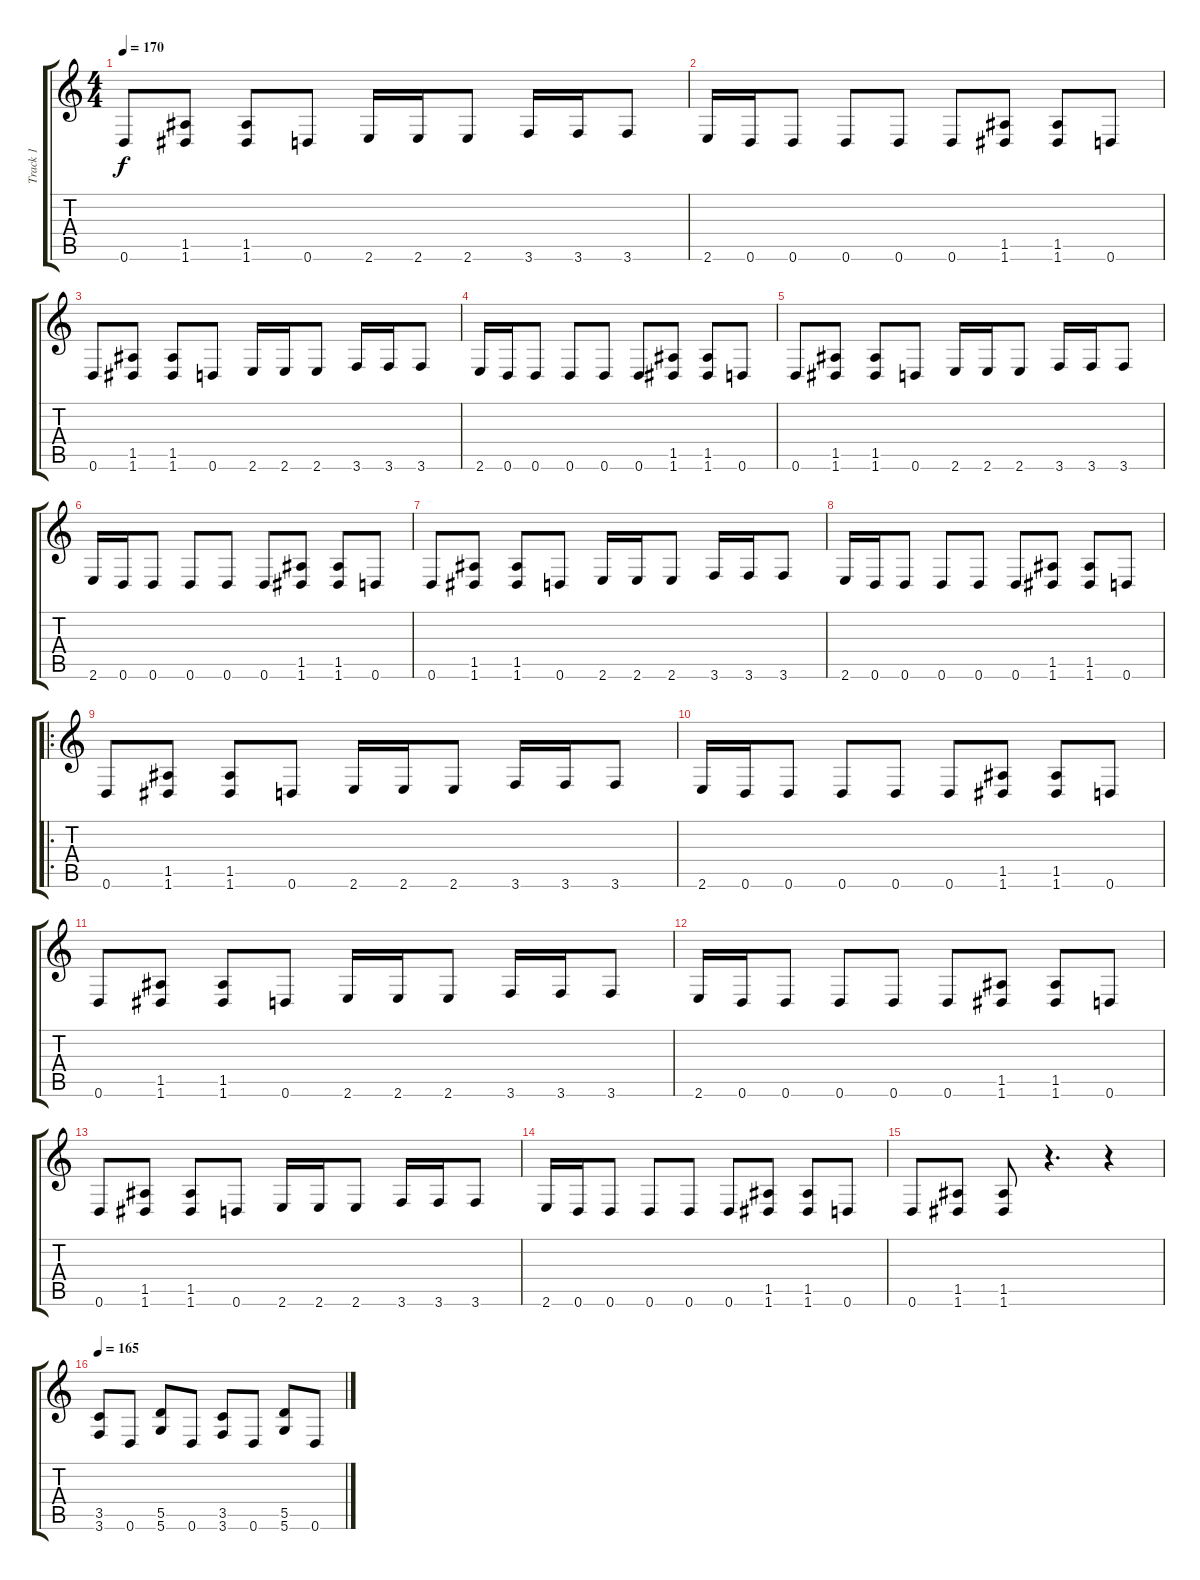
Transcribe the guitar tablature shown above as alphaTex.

\track ("Track 1" "Track 1") {instrument electricguitarclean}
\staff {score tabs}
\tuning (E4 B3 G3 D3 A2 D2) {hide}
\ts (4 4)
\tempo 170
\clef g2
\ks c
0.6.8{dy f} (1.5 1.6).8 (1.5 1.6).8 0.6.8 2.6.16 2.6.16 2.6.8 3.6.16 3.6.16 3.6.8 |
2.6.16 0.6.16 0.6.8 0.6.8 0.6.8 0.6.8 (1.5 1.6).8 (1.5 1.6).8 0.6.8 |
0.6.8 (1.5 1.6).8 (1.5 1.6).8 0.6.8 2.6.16 2.6.16 2.6.8 3.6.16 3.6.16 3.6.8 |
2.6.16 0.6.16 0.6.8 0.6.8 0.6.8 0.6.8 (1.5 1.6).8 (1.5 1.6).8 0.6.8 |
0.6.8 (1.5 1.6).8 (1.5 1.6).8 0.6.8 2.6.16 2.6.16 2.6.8 3.6.16 3.6.16 3.6.8 |
2.6.16 0.6.16 0.6.8 0.6.8 0.6.8 0.6.8 (1.5 1.6).8 (1.5 1.6).8 0.6.8 |
0.6.8 (1.5 1.6).8 (1.5 1.6).8 0.6.8 2.6.16 2.6.16 2.6.8 3.6.16 3.6.16 3.6.8 |
2.6.16 0.6.16 0.6.8 0.6.8 0.6.8 0.6.8 (1.5 1.6).8 (1.5 1.6).8 0.6.8 |
\ro
0.6.8 (1.5 1.6).8 (1.5 1.6).8 0.6.8 2.6.16 2.6.16 2.6.8 3.6.16 3.6.16 3.6.8 |
2.6.16 0.6.16 0.6.8 0.6.8 0.6.8 0.6.8 (1.5 1.6).8 (1.5 1.6).8 0.6.8 |
0.6.8 (1.5 1.6).8 (1.5 1.6).8 0.6.8 2.6.16 2.6.16 2.6.8 3.6.16 3.6.16 3.6.8 |
2.6.16 0.6.16 0.6.8 0.6.8 0.6.8 0.6.8 (1.5 1.6).8 (1.5 1.6).8 0.6.8 |
0.6.8 (1.5 1.6).8 (1.5 1.6).8 0.6.8 2.6.16 2.6.16 2.6.8 3.6.16 3.6.16 3.6.8 |
2.6.16 0.6.16 0.6.8 0.6.8 0.6.8 0.6.8 (1.5 1.6).8 (1.5 1.6).8 0.6.8 |
0.6.8 (1.5 1.6).8 (1.5 1.6).8 r.4{d} r.4 |
\tempo 165
(3.5 3.6).8 0.6.8 (5.5 5.6).8 0.6.8 (3.5 3.6).8 0.6.8 (5.5 5.6).8 0.6.8
